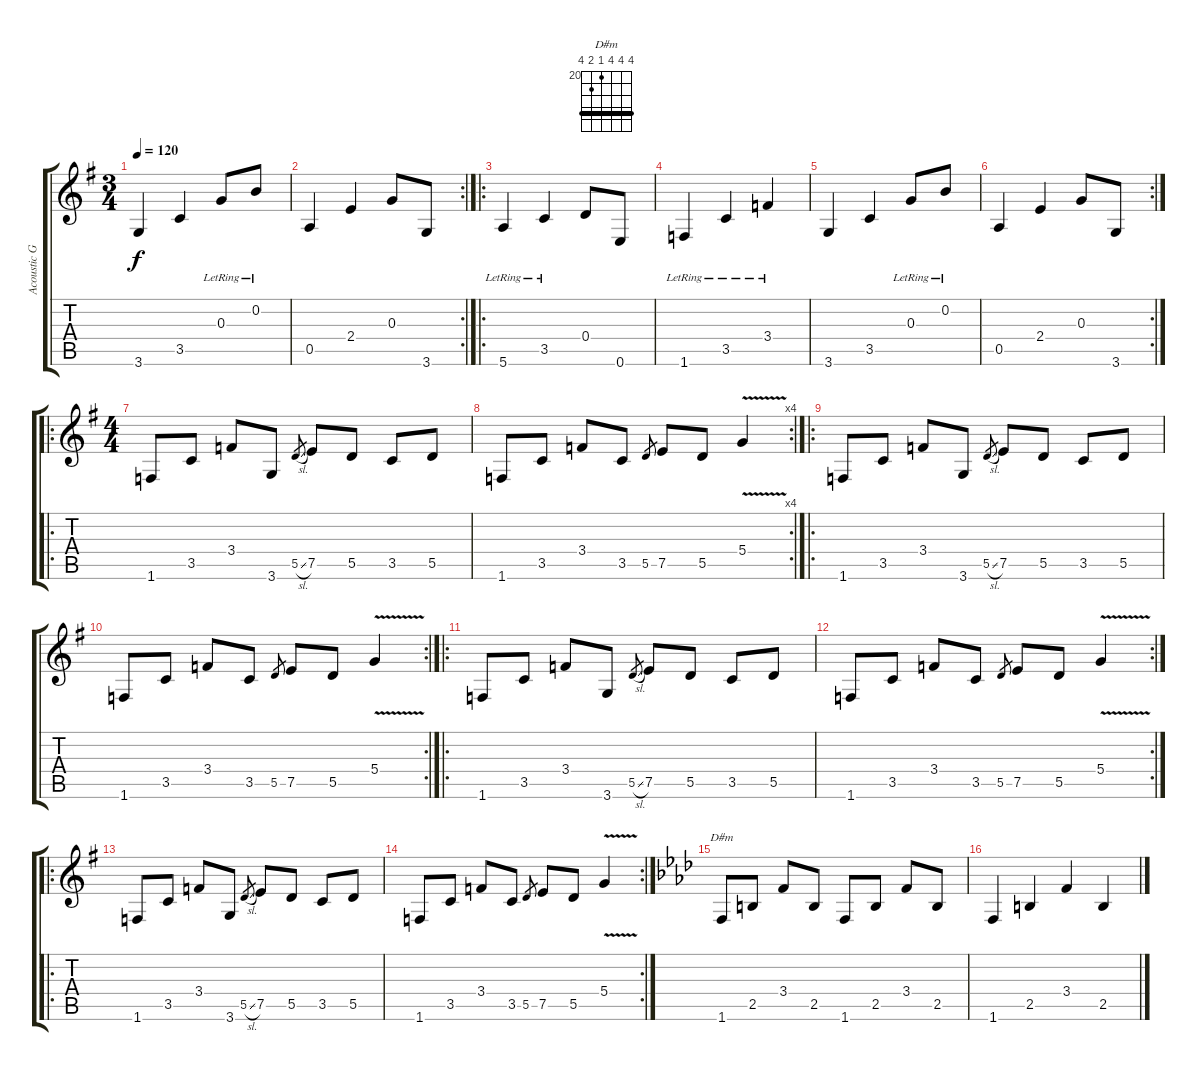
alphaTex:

\track ("Acoustic Guitar" "Acoustic G") {instrument acousticguitarnylon}
\staff {score tabs}
\tuning (E4 B3 G3 D3 A2 E2) {hide}
\chord ("D#m" 23 23 23 20 21 23) {firstfret 20 barre 23}
\ts (3 4)
\tempo 120
\clef g2
\ks eminor
3.6.4{dy f} 3.5.4 0.3{lr}.8 0.2{lr}.8 |
\rc 2
0.5.4 2.4.4 0.3.8 3.6.8 |
\ro
5.6{lr}.4 3.5{lr}.4 0.4.8 0.6.8 |
1.6{lr}.4 3.5{lr}.4 3.4{lr}.4 |
3.6.4 3.5.4 0.3{lr}.8 0.2{lr}.8 |
\rc 2
0.5.4 2.4.4 0.3.8 3.6.8 |
\ro
\ts (4 4)
1.6.8 3.5.8 3.4.8 3.6.8 5.5{sl}.8{gr} 7.5.8 5.5.8 3.5.8 5.5.8 |
\rc 4
1.6.8 3.5.8 3.4.8 3.5.8 5.5.8{gr} 7.5.8 5.5.8 5.4{v}.4 |
\ro
1.6.8 3.5.8 3.4.8 3.6.8 5.5{sl}.8{gr} 7.5.8 5.5.8 3.5.8 5.5.8 |
\rc 2
1.6.8 3.5.8 3.4.8 3.5.8 5.5.8{gr} 7.5.8 5.5.8 5.4{v}.4 |
\ro
1.6.8 3.5.8 3.4.8 3.6.8 5.5{sl}.8{gr} 7.5.8 5.5.8 3.5.8 5.5.8 |
\rc 2
1.6.8 3.5.8 3.4.8 3.5.8 5.5.8{gr} 7.5.8 5.5.8 5.4{v}.4 |
\ro
1.6.8 3.5.8 3.4.8 3.6.8 5.5{sl}.8{gr} 7.5.8 5.5.8 3.5.8 5.5.8 |
\rc 2
1.6.8 3.5.8 3.4.8 3.5.8 5.5.8{gr} 7.5.8 5.5.8 5.4{v}.4 |
\ks fminor
1.6.8{ch "D#m"} 2.5.8 3.4.8 2.5.8 1.6.8 2.5.8 3.4.8 2.5.8 |
1.6.4 2.5.4 3.4.4 2.5.4
